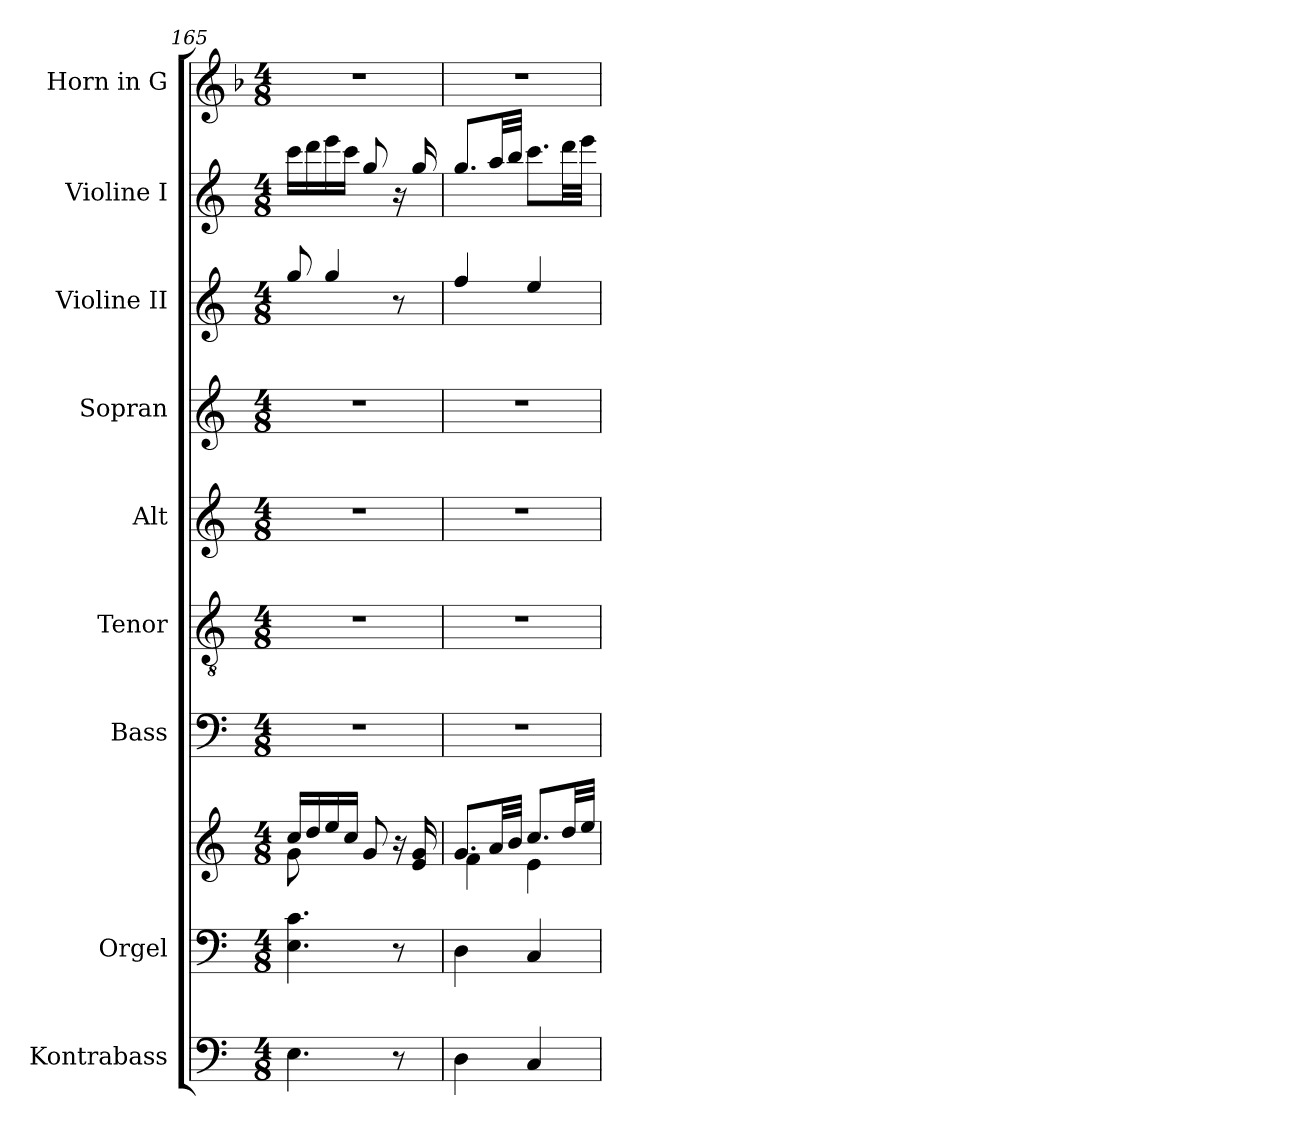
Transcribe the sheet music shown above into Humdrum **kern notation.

**kern	**kern	**kern	**kern	**kern	**kern	**kern	**kern	**kern	**kern
*part9	*part8	*part8	*part7	*part6	*part5	*part4	*part3	*part2	*part1
*staff10	*staff9	*staff8	*staff7	*staff6	*staff5	*staff4	*staff3	*staff2	*staff1
*I"Kontrabass	*I"Orgel	*	*I"Bass	*I"Tenor	*I"Alt	*I"Sopran	*I"Violine II	*I"Violine I	*I"Horn in G
*I'Kb.	*I'Org.	*	*I'B	*I'T	*I'A	*I'S	*I'Vl. II	*I'Vl. I	*I'Hrn.
*clefF4	*clefF4	*clefG2	*clefF4	*clefGv2	*clefG2	*clefG2	*clefG2	*clefG2	*clefG2
*ITrd7c12	*	*	*	*	*	*	*ITrd7c12	*ITrd7c12	*ITrd3c5
*k[]	*k[]	*k[]	*k[]	*k[]	*k[]	*k[]	*k[]	*k[]	*k[]
*C:	*C:	*C:	*C:	*C:	*C:	*C:	*C:	*C:	*C:
*M4/8	*M4/8	*M4/8	*M4/8	*M4/8	*M4/8	*M4/8	*M4/8	*M4/8	*M4/8
=165	=165	=165	=165	=165	=165	=165	=165	=165	=165
*	*	*^	*	*	*	*	*	*	*
4.EE\	4.E\ 4.c\	16cc/LL	8g\	2r	2r	2r	2r	8g/	16cc\LL	2r
.	.	16dd/	.	.	.	.	.	.	16dd\	.
.	.	16ee/	4.ryy	.	.	.	.	4g/	16ee\	.
.	.	16cc/JJ	.	.	.	.	.	.	16cc\JJ	.
.	.	8g/	.	.	.	.	.	.	8g/	.
8r	8r	16r	.	.	.	.	.	8r	16r	.
.	.	16e/ 16g/	.	.	.	.	.	.	16g/	.
=166	=166	=166	=166	=166	=166	=166	=166	=166	=166	=166
4DD\	4D\	8.g/L	4f\	2r	2r	2r	2r	4f/	8.g/L	2r
.	.	32a/LL	.	.	.	.	.	.	32a/LL	.
.	.	32b/JJJ	.	.	.	.	.	.	32b/JJJ	.
4CC/	4C/	8.cc/L	4e\	.	.	.	.	4e/	8.cc\L	.
.	.	32dd/LL	.	.	.	.	.	.	32dd\LL	.
.	.	32ee/JJJ	.	.	.	.	.	.	32ee\JJJ	.
*	*	*v	*v	*	*	*	*	*	*	*
=	=	=	=	=	=	=	=	=	=
*-	*-	*-	*-	*-	*-	*-	*-	*-	*-
